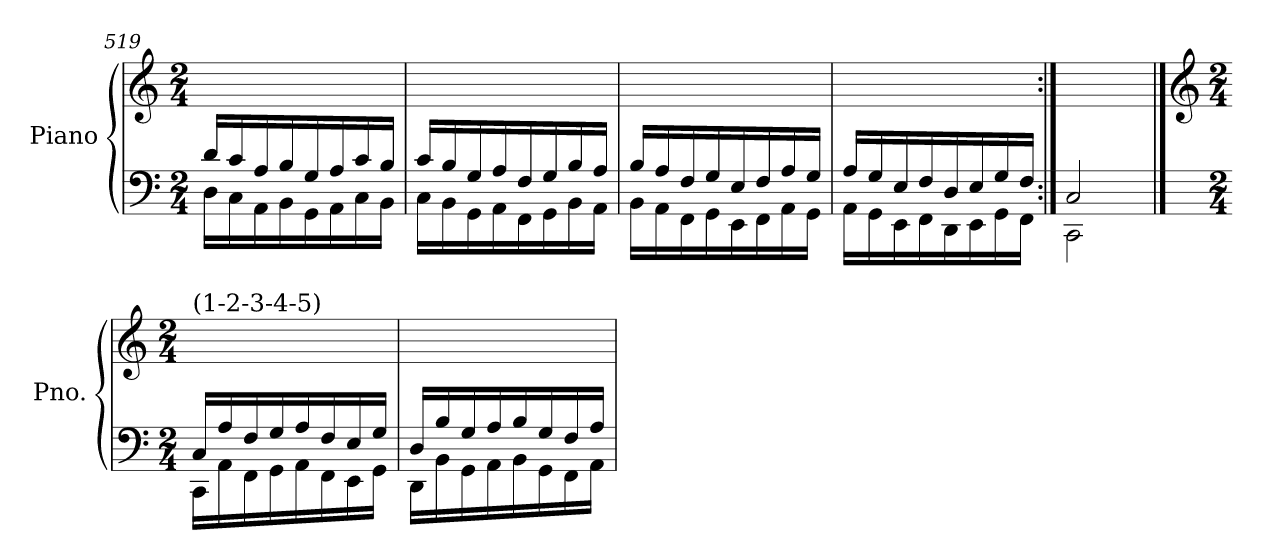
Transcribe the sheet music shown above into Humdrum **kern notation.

**kern	**kern
*part1	*part1
*staff2	*staff1
*I"Piano	*
*I'Pno.	*
*clefF4	*clefG2
*k[]	*k[]
*M2/4	*M2/4
=519	=519
*^	*
16d/LL	16D\LL	2ryy
16c/	16C\	.
16A/	16AA\	.
16B/	16BB\	.
16G/	16GG\	.
16A/	16AA\	.
16c/	16C\	.
16B/JJ	16BB\JJ	.
=520	=520	=520
16c/LL	16C\LL	2ryy
16B/	16BB\	.
16G/	16GG\	.
16A/	16AA\	.
16F/	16FF\	.
16G/	16GG\	.
16B/	16BB\	.
16A/JJ	16AA\JJ	.
=521	=521	=521
16B/LL	16BB\LL	2ryy
16A/	16AA\	.
16F/	16FF\	.
16G/	16GG\	.
16E/	16EE\	.
16F/	16FF\	.
16A/	16AA\	.
16G/JJ	16GG\JJ	.
=522	=522	=522
16A/LL	16AA\LL	2ryy
16G/	16GG\	.
16E/	16EE\	.
16F/	16FF\	.
16D/	16DD\	.
16E/	16EE\	.
16G/	16GG\	.
16F/JJ	16FF\JJ	.
=523:|!	=523:|!	=523:|!
2C/	2CC\	2ryy
!!LO:PB:g=z
==524	==524	==524
*	*	*clefG2
*M2/4	*	*M2/4
!	!	!LO:TX:a:t=(1-2-3-4-5)
16C/LL	16CC\LL	2ryy
16A/	16AA\	.
16F/	16FF\	.
16G/	16GG\	.
16A/	16AA\	.
16F/	16FF\	.
16E/	16EE\	.
16G/JJ	16GG\JJ	.
=525	=525	=525
16D/LL	16DD\LL	2ryy
16B/	16BB\	.
16G/	16GG\	.
16A/	16AA\	.
16B/	16BB\	.
16G/	16GG\	.
16F/	16FF\	.
16A/JJ	16AA\JJ	.
*v	*v	*
=	=
*-	*-
